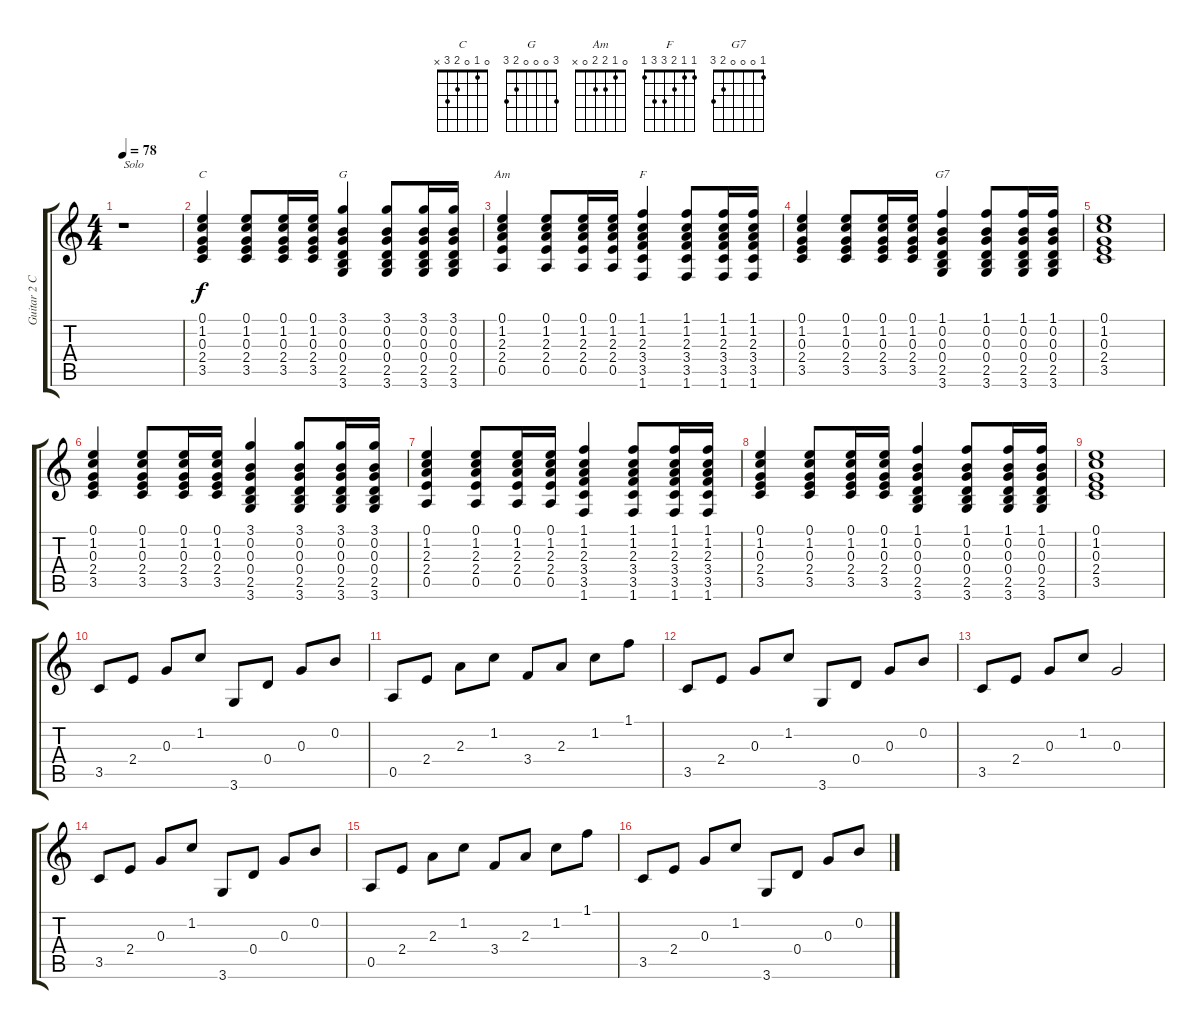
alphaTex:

\track ("Guitar 2 Chord" "Guitar 2 C") {instrument acousticguitarsteel}
\staff {score tabs}
\tuning (E4 B3 G3 D3 A2 E2) {hide}
\chord ("C" 0 1 0 2 3 x)
\chord ("G" 3 0 0 0 2 3)
\chord ("Am" 0 1 2 2 0 x)
\chord ("F" 1 1 2 3 3 1)
\chord ("G7" 1 0 0 0 2 3)
\ts (4 4)
\tempo 78
\clef g2
\ks c
r.1{txt "Solo" dy f instrument acousticguitarsteel} |
(0.1 1.2 0.3 2.4 3.5).4{ch "C" volume 10} (0.1 1.2 0.3 2.4 3.5).8 (0.1 1.2 0.3 2.4 3.5).16 (0.1 1.2 0.3 2.4 3.5).16 (3.1 0.2 0.3 0.4 2.5 3.6).4{ch "G"} (3.1 0.2 0.3 0.4 2.5 3.6).8 (3.1 0.2 0.3 0.4 2.5 3.6).16 (3.1 0.2 0.3 0.4 2.5 3.6).16 |
(0.1 1.2 2.3 2.4 0.5).4{ch "Am"} (0.1 1.2 2.3 2.4 0.5).8 (0.1 1.2 2.3 2.4 0.5).16 (0.1 1.2 2.3 2.4 0.5).16 (1.1 1.2 2.3 3.4 3.5 1.6).4{ch "F"} (1.1 1.2 2.3 3.4 3.5 1.6).8 (1.1 1.2 2.3 3.4 3.5 1.6).16 (1.1 1.2 2.3 3.4 3.5 1.6).16 |
(0.1 1.2 0.3 2.4 3.5).4 (0.1 1.2 0.3 2.4 3.5).8 (0.1 1.2 0.3 2.4 3.5).16 (0.1 1.2 0.3 2.4 3.5).16 (1.1 0.2 0.3 0.4 2.5 3.6).4{ch "G7"} (1.1 0.2 0.3 0.4 2.5 3.6).8 (1.1 0.2 0.3 0.4 2.5 3.6).16 (1.1 0.2 0.3 0.4 2.5 3.6).16 |
(0.1 1.2 0.3 2.4 3.5).1 |
(0.1 1.2 0.3 2.4 3.5).4 (0.1 1.2 0.3 2.4 3.5).8 (0.1 1.2 0.3 2.4 3.5).16 (0.1 1.2 0.3 2.4 3.5).16 (3.1 0.2 0.3 0.4 2.5 3.6).4 (3.1 0.2 0.3 0.4 2.5 3.6).8 (3.1 0.2 0.3 0.4 2.5 3.6).16 (3.1 0.2 0.3 0.4 2.5 3.6).16 |
(0.1 1.2 2.3 2.4 0.5).4 (0.1 1.2 2.3 2.4 0.5).8 (0.1 1.2 2.3 2.4 0.5).16 (0.1 1.2 2.3 2.4 0.5).16 (1.1 1.2 2.3 3.4 3.5 1.6).4 (1.1 1.2 2.3 3.4 3.5 1.6).8 (1.1 1.2 2.3 3.4 3.5 1.6).16 (1.1 1.2 2.3 3.4 3.5 1.6).16 |
(0.1 1.2 0.3 2.4 3.5).4 (0.1 1.2 0.3 2.4 3.5).8 (0.1 1.2 0.3 2.4 3.5).16 (0.1 1.2 0.3 2.4 3.5).16 (1.1 0.2 0.3 0.4 2.5 3.6).4 (1.1 0.2 0.3 0.4 2.5 3.6).8 (1.1 0.2 0.3 0.4 2.5 3.6).16 (1.1 0.2 0.3 0.4 2.5 3.6).16 |
(0.1 1.2 0.3 2.4 3.5).1 |
3.5.8{volume 14} 2.4.8 0.3.8 1.2.8 3.6.8 0.4.8 0.3.8 0.2.8 |
0.5.8 2.4.8 2.3.8 1.2.8 3.4.8 2.3.8 1.2.8 1.1.8 |
3.5.8 2.4.8 0.3.8 1.2.8 3.6.8 0.4.8 0.3.8 0.2.8 |
3.5.8 2.4.8 0.3.8 1.2.8 0.3.2 |
3.5.8 2.4.8 0.3.8 1.2.8 3.6.8 0.4.8 0.3.8 0.2.8 |
0.5.8 2.4.8 2.3.8 1.2.8 3.4.8 2.3.8 1.2.8 1.1.8 |
3.5.8 2.4.8 0.3.8 1.2.8 3.6.8 0.4.8 0.3.8 0.2.8
